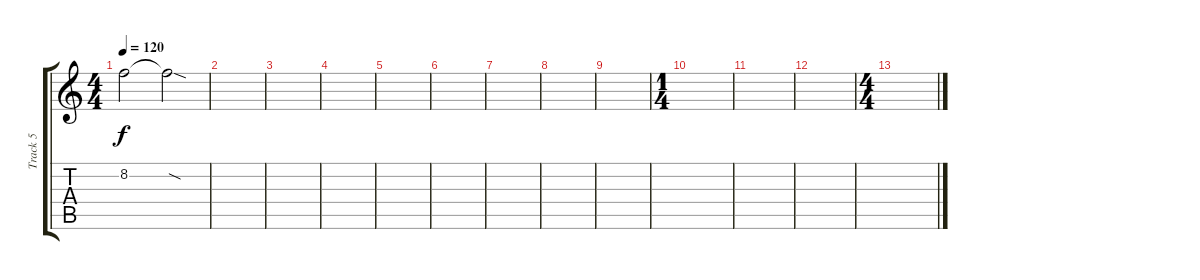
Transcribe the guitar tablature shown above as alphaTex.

\track ("Track 5" "Track 5") {instrument distortionguitar}
\staff {score tabs}
\tuning (D4 A3 F3 C3 G2 C2) {hide}
\ts (4 4)
\tempo 120
\clef g2
\ks c
8.2{t}.2{dy f} 8.2{sod t}.2 |
|
|
|
|
|
|
|
|
\ts (1 4)
|
|
|
\ts (4 4)
